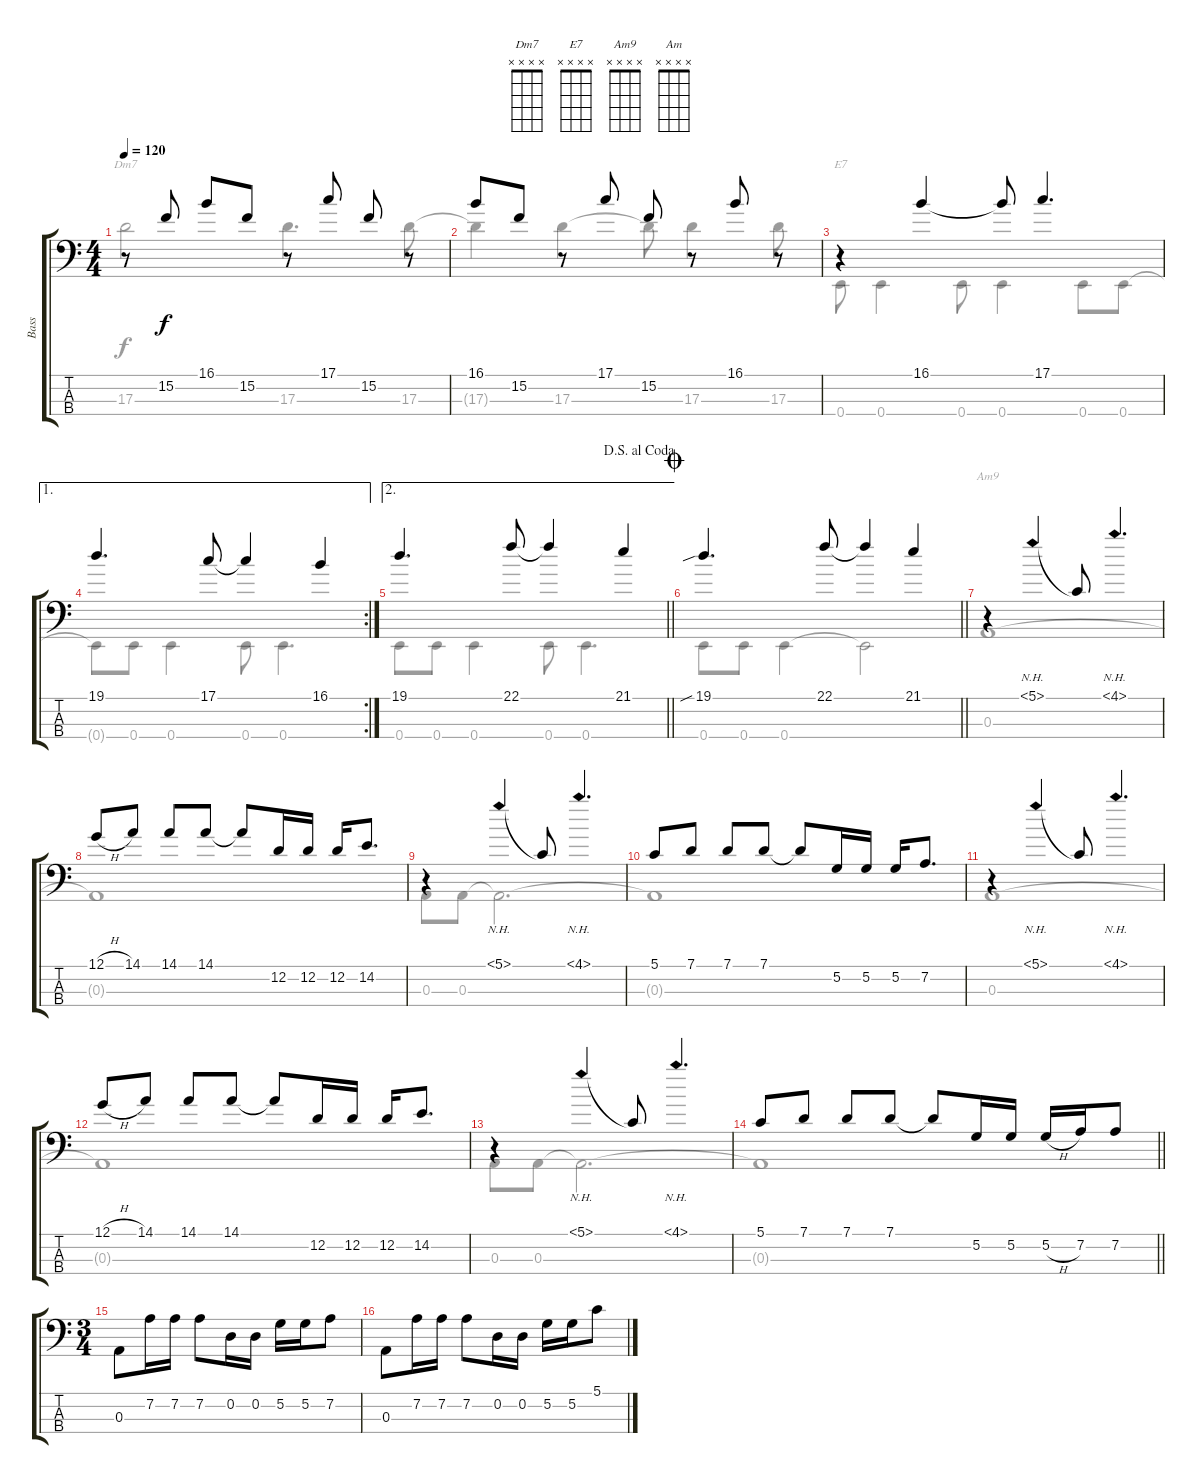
\track ("Bass" "Bass") {instrument electricbassfinger}
\staff {score tabs}
\tuning (G2 D2 A1 E1) {hide}
\chord ("Dm7" x x x x)
\chord ("E7" x x x x)
\chord ("Am9" x x x x)
\chord ("Am" x x x x)
\voice
\ts (4 4)
\tempo 120
\clef f4
\ks c
r.8{dy f} 15.2.8 16.1.8 15.2.8 r.8 17.1.8 15.2.8 r.8 |
16.1.8 15.2.8 r.8 17.1.8 15.2.8 r.8 16.1.8 r.8 |
r.4 16.1.4 16.1{t}.8 17.1.4{d} |
\ae 1
\rc 2
19.1.4{d} 17.1.8 17.1{t}.4 16.1.4 |
\ae 2
\jump dalsegnoalcoda
\barLineRight lightlight
19.1.4{d} 22.1.8 22.1{t}.4 21.1.4 |
\jump coda
\barLineRight lightlight
19.1{sib}.4{d} 22.1.8 22.1{t}.4 21.1.4 |
r.4 5.1{nh}.4 5.1{t}.8 4.1{nh}.4{d} |
12.1{h}.8 14.1.8 14.1.8 14.1.8 14.1{t}.8 12.2.16 12.2.16 12.2.16 14.2.8{d} |
r.4 5.1{nh}.4 5.1{t}.8 4.1{nh}.4{d} |
5.1.8 7.1.8 7.1.8 7.1.8 7.1{t}.8 5.2.16 5.2.16 5.2.16 7.2.8{d} |
r.4 5.1{nh}.4 5.1{t}.8 4.1{nh}.4{d} |
12.1{h}.8 14.1.8 14.1.8 14.1.8 14.1{t}.8 12.2.16 12.2.16 12.2.16 14.2.8{d} |
r.4 5.1{nh}.4 5.1{t}.8 4.1{nh}.4{d} |
\barLineRight lightlight
5.1.8 7.1.8 7.1.8 7.1.8 7.1{t}.8 5.2.16 5.2.16 5.2{h}.16 7.2.16 7.2.8 |
\ts (3 4)
0.3.8 7.2.16 7.2.16 7.2.8 0.2.16 0.2.16 5.2.16 5.2.16 7.2.8 |
0.3.8 7.2.16 7.2.16 7.2.8 0.2.16 0.2.16 5.2.16 5.2.16 5.1.8
\voice
\clef f4
\ottava regular
\simile none
\ks c
17.3.2{ch "Dm7" dy f} 17.3.4{d} 17.3.8 |
17.3{t}.4 17.3.4 17.3{t}.8 17.3.4 17.3.8 |
0.4.8{ch "E7"} 0.4.4 0.4.8 0.4.4 0.4.8 0.4.8 |
0.4{t}.8 0.4.8 0.4.4 0.4.8 0.4.4{d} |
\barLineRight lightlight
0.4.8 0.4.8 0.4.4 0.4.8 0.4.4{d} |
\barLineRight lightlight
0.4.8 0.4.8 0.4.4 0.4{t}.2 |
0.3.1{ch "Am9"} |
0.3{t}.1 |
0.3.8 0.3.8 0.3{t}.2{d} |
0.3{t}.1 |
0.3.1 |
0.3{t}.1 |
0.3.8 0.3.8 0.3{t}.2{d} |
\barLineRight lightlight
0.3{t}.1 |
|
